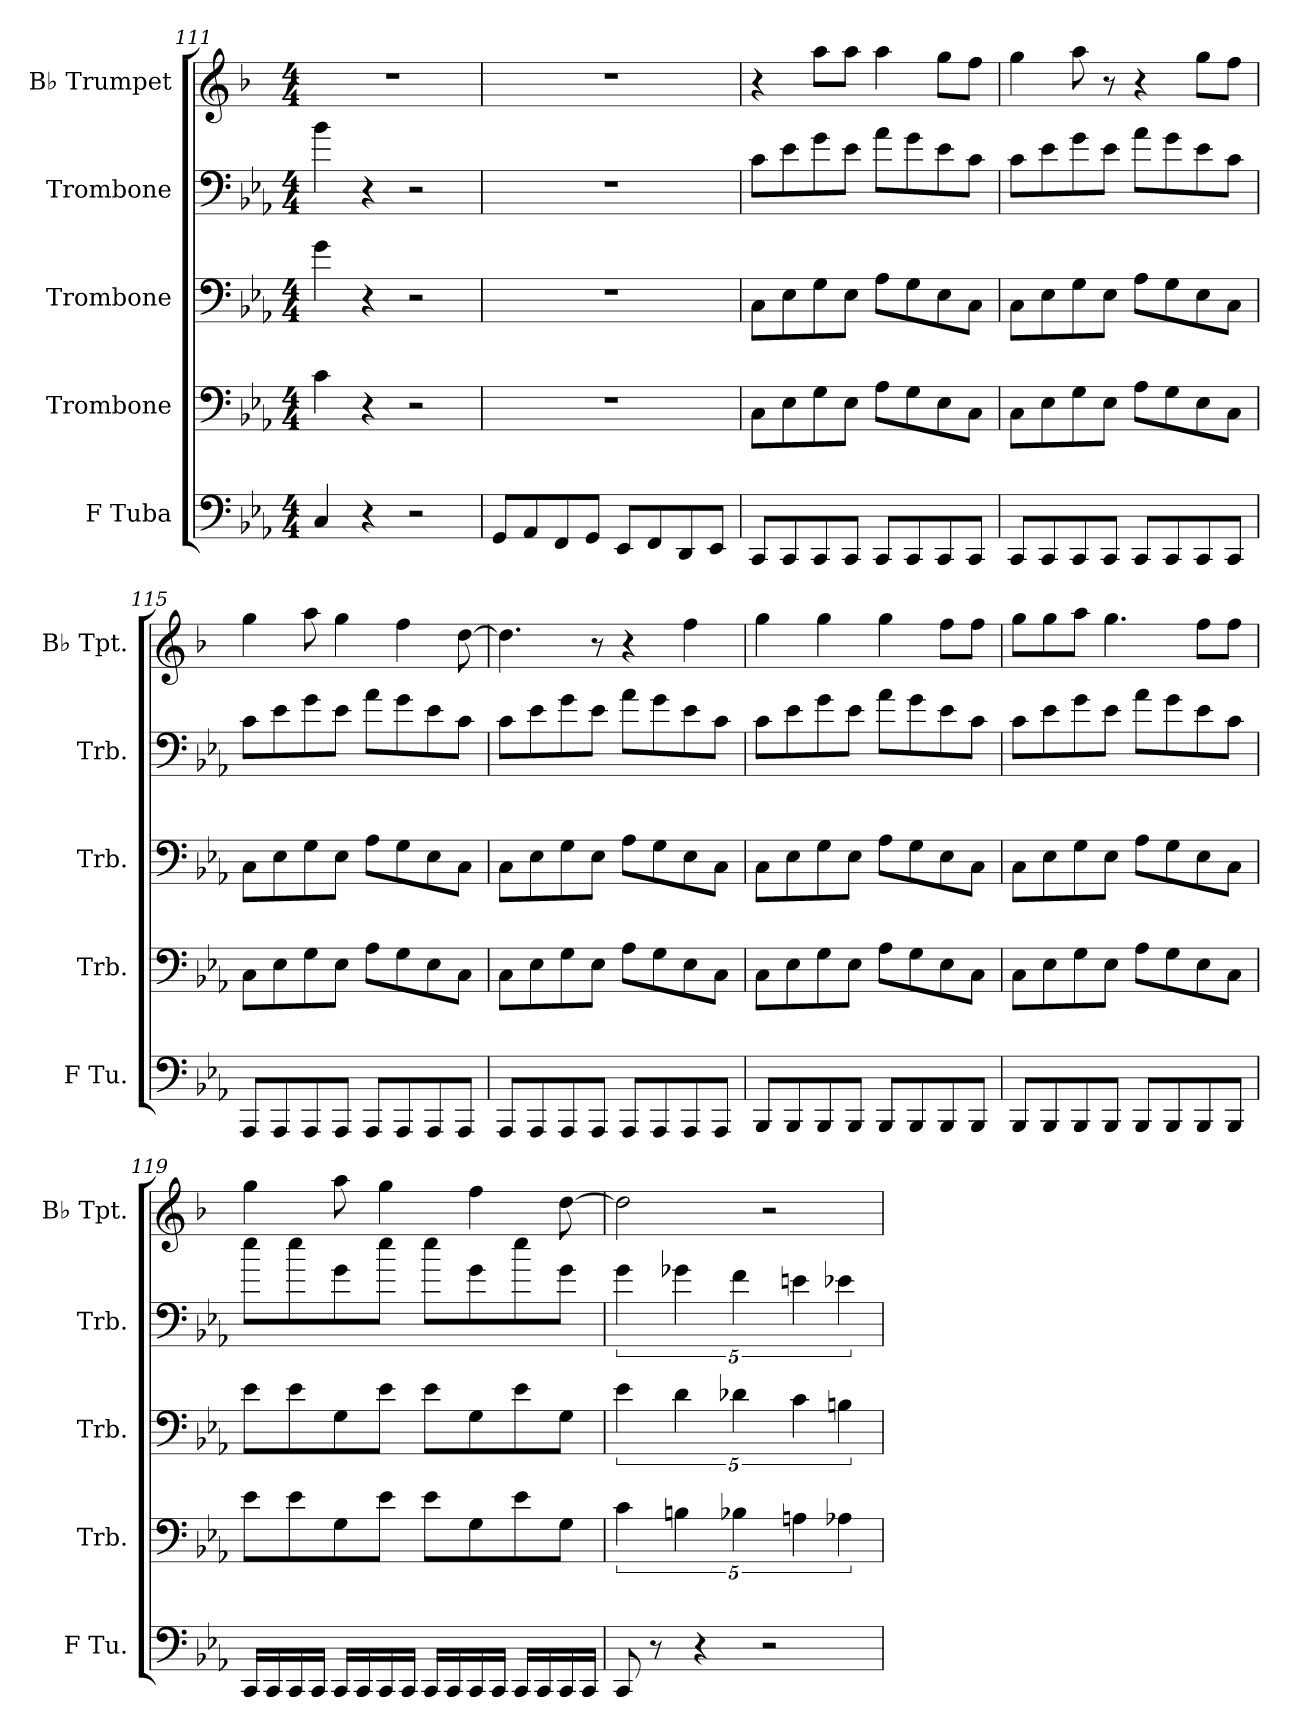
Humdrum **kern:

**kern	**kern	**kern	**kern	**kern
*part5	*part4	*part3	*part2	*part1
*staff5	*staff4	*staff3	*staff2	*staff1
*I"F Tuba	*I"Trombone	*I"Trombone	*I"Trombone	*I"B♭ Trumpet
*I'F Tu.	*I'Trb.	*I'Trb.	*I'Trb.	*I'B♭ Tpt.
*clefF4	*clefF4	*clefF4	*clefF4	*clefG2
*	*	*	*	*ITrd1c2
*k[b-e-a-]	*k[b-e-a-]	*k[b-e-a-]	*k[b-e-a-]	*k[b-e-a-]
*E-:	*E-:	*E-:	*E-:	*E-:
*M4/4	*M4/4	*M4/4	*M4/4	*M4/4
=111	=111	=111	=111	=111
4C/	4c\	4g\	4b-\	1r
4r	4r	4r	4r	.
2r	2r	2r	2r	.
=112	=112	=112	=112	=112
8GG/L	1r	1r	1r	1r
8AA-/	.	.	.	.
8FF/	.	.	.	.
8GG/J	.	.	.	.
8EE-/L	.	.	.	.
8FF/	.	.	.	.
8DD/	.	.	.	.
8EE-/J	.	.	.	.
!!LO:PB:g=z
=113	=113	=113	=113	=113
8CC/L	8C\L	8C\L	8c\L	4r
8CC/	8E-\	8E-\	8e-\	.
8CC/	8G\	8G\	8g\	8gg\L
8CC/J	8E-\J	8E-\J	8e-\J	8gg\J
8CC/L	8A-\L	8A-\L	8a-\L	4gg\
8CC/	8G\	8G\	8g\	.
8CC/	8E-\	8E-\	8e-\	8ff\L
8CC/J	8C\J	8C\J	8c\J	8ee-\J
=114	=114	=114	=114	=114
8CC/L	8C\L	8C\L	8c\L	4ff\
8CC/	8E-\	8E-\	8e-\	.
8CC/	8G\	8G\	8g\	8gg\
8CC/J	8E-\J	8E-\J	8e-\J	8r
8CC/L	8A-\L	8A-\L	8a-\L	4r
8CC/	8G\	8G\	8g\	.
8CC/	8E-\	8E-\	8e-\	8ff\L
8CC/J	8C\J	8C\J	8c\J	8ee-\J
!!LO:PB:g=z
=115	=115	=115	=115	=115
8AAA-/L	8C\L	8C\L	8c\L	4ff\
8AAA-/	8E-\	8E-\	8e-\	.
8AAA-/	8G\	8G\	8g\	8gg\
8AAA-/J	8E-\J	8E-\J	8e-\J	4ff\
8AAA-/L	8A-\L	8A-\L	8a-\L	.
8AAA-/	8G\	8G\	8g\	4ee-\
8AAA-/	8E-\	8E-\	8e-\	.
8AAA-/J	8C\J	8C\J	8c\J	[8cc\
=116	=116	=116	=116	=116
8AAA-/L	8C\L	8C\L	8c\L	4.cc\]
8AAA-/	8E-\	8E-\	8e-\	.
8AAA-/	8G\	8G\	8g\	.
8AAA-/J	8E-\J	8E-\J	8e-\J	8r
8AAA-/L	8A-\L	8A-\L	8a-\L	4r
8AAA-/	8G\	8G\	8g\	.
8AAA-/	8E-\	8E-\	8e-\	4ee-\
8AAA-/J	8C\J	8C\J	8c\J	.
=117	=117	=117	=117	=117
8BBB-/L	8C\L	8C\L	8c\L	4ff\
8BBB-/	8E-\	8E-\	8e-\	.
8BBB-/	8G\	8G\	8g\	4ff\
8BBB-/J	8E-\J	8E-\J	8e-\J	.
8BBB-/L	8A-\L	8A-\L	8a-\L	4ff\
8BBB-/	8G\	8G\	8g\	.
8BBB-/	8E-\	8E-\	8e-\	8ee-\L
8BBB-/J	8C\J	8C\J	8c\J	8ee-\J
!!LO:PB:g=z
=118	=118	=118	=118	=118
8BBB-/L	8C\L	8C\L	8c\L	8ff\L
8BBB-/	8E-\	8E-\	8e-\	8ff\
8BBB-/	8G\	8G\	8g\	8gg\J
8BBB-/J	8E-\J	8E-\J	8e-\J	4.ff\
8BBB-/L	8A-\L	8A-\L	8a-\L	.
8BBB-/	8G\	8G\	8g\	.
8BBB-/	8E-\	8E-\	8e-\	8ee-\L
8BBB-/J	8C\J	8C\J	8c\J	8ee-\J
=119	=119	=119	=119	=119
16CC/LL	8e-\L	8e-\L	8ee-\L	4ff\
16CC/	.	.	.	.
16CC/	8e-\	8e-\	8ee-\	.
16CC/JJ	.	.	.	.
16CC/LL	8G\	8G\	8g\	8gg\
16CC/	.	.	.	.
16CC/	8e-\J	8e-\J	8ee-\J	4ff\
16CC/JJ	.	.	.	.
16CC/LL	8e-\L	8e-\L	8ee-\L	.
16CC/	.	.	.	.
16CC/	8G\	8G\	8g\	4ee-\
16CC/JJ	.	.	.	.
16CC/LL	8e-\	8e-\	8ee-\	.
16CC/	.	.	.	.
16CC/	8G\J	8G\J	8g\J	[8cc\
16CC/JJ	.	.	.	.
!!LO:PB:g=z
=120	=120	=120	=120	=120
8CC/	5c\	5e-\	5g\	2cc\]
8r	.	.	.	.
.	5Bn\	5d\	5g-X\	.
4r	.	.	.	.
.	5B-X\	5d-X\	5f\	.
2r	.	.	.	2r
.	5An\	5c\	5en\	.
.	5A-X\	5Bn\	5e-X\	.
=	=	=	=	=
*-	*-	*-	*-	*-
